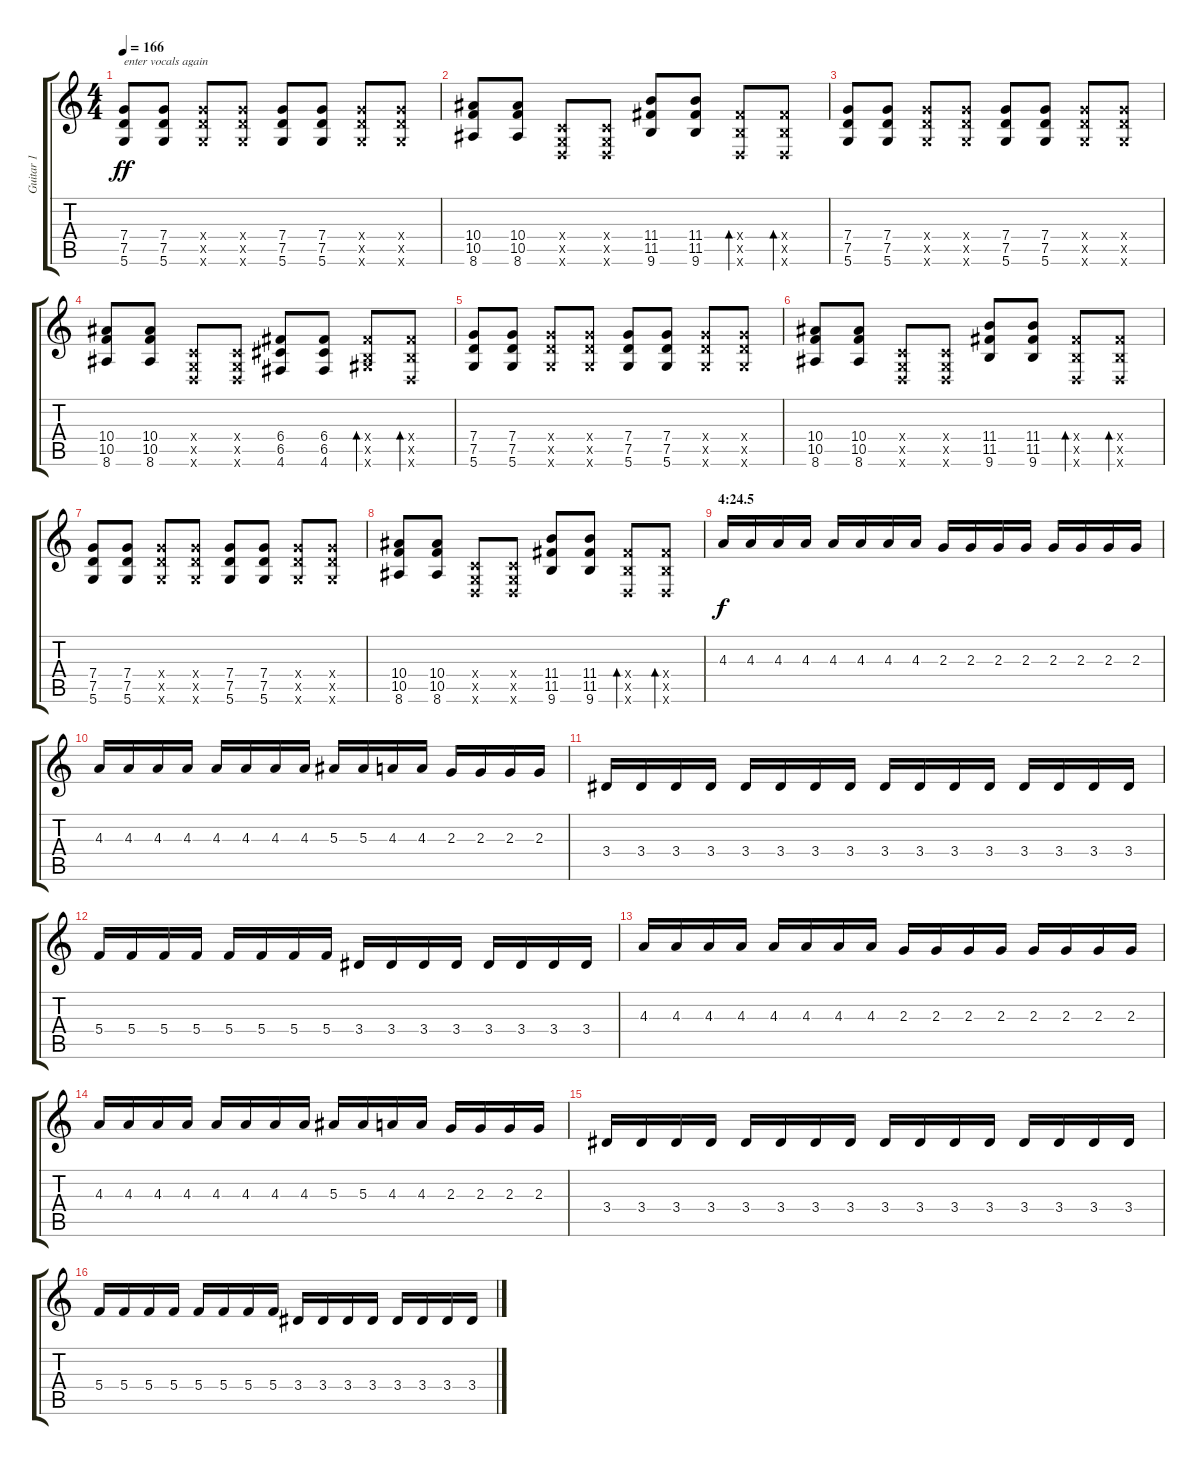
\track ("Guitar 1" "Guitar 1") {instrument overdrivenguitar}
\staff {score tabs}
\tuning (D4 A3 F3 C3 G2 D2) {hide}
\ts (4 4)
\tempo 166
\clef g2
\ks c
(7.4 7.5 5.6).8{txt "enter vocals again" dy ff} (7.4 7.5 5.6).8 (7.4{x} 7.5{x} 5.6{x}).8 (7.4{x} 7.5{x} 5.6{x}).8 (7.4 7.5 5.6).8 (7.4 7.5 5.6).8 (7.4{x} 7.5{x} 5.6{x}).8 (7.4{x} 7.5{x} 5.6{x}).8 |
(10.4 10.5 8.6).8 (10.4 10.5 8.6).8 (0.4{x} 0.5{x} 0.6{x}).8 (0.4{x} 0.5{x} 0.6{x}).8 (11.4 11.5 9.6).8 (11.4 11.5 9.6).8 (6.4{x} 4.5{x} 0.6{x}).8{bd 60} (6.4{x} 4.5{x} 0.6{x}).8{bd 60} |
(7.4 7.5 5.6).8 (7.4 7.5 5.6).8 (7.4{x} 7.5{x} 5.6{x}).8 (7.4{x} 7.5{x} 5.6{x}).8 (7.4 7.5 5.6).8 (7.4 7.5 5.6).8 (7.4{x} 7.5{x} 5.6{x}).8 (7.4{x} 7.5{x} 5.6{x}).8 |
(10.4 10.5 8.6).8 (10.4 10.5 8.6).8 (0.4{x} 0.5{x} 0.6{x}).8 (0.4{x} 0.5{x} 0.6{x}).8 (6.4 6.5 4.6).8 (6.4 6.5 4.6).8 (6.4{x} 4.5{x} 6.6{x}).8{bd 60} (6.4{x} 4.5{x} 0.6{x}).8{bd 60} |
(7.4 7.5 5.6).8 (7.4 7.5 5.6).8 (7.4{x} 7.5{x} 5.6{x}).8 (7.4{x} 7.5{x} 5.6{x}).8 (7.4 7.5 5.6).8 (7.4 7.5 5.6).8 (7.4{x} 7.5{x} 5.6{x}).8 (7.4{x} 7.5{x} 5.6{x}).8 |
(10.4 10.5 8.6).8 (10.4 10.5 8.6).8 (0.4{x} 0.5{x} 0.6{x}).8 (0.4{x} 0.5{x} 0.6{x}).8 (11.4 11.5 9.6).8 (11.4 11.5 9.6).8 (6.4{x} 4.5{x} 0.6{x}).8{bd 60} (6.4{x} 4.5{x} 0.6{x}).8{bd 60} |
(7.4 7.5 5.6).8 (7.4 7.5 5.6).8 (7.4{x} 7.5{x} 5.6{x}).8 (7.4{x} 7.5{x} 5.6{x}).8 (7.4 7.5 5.6).8 (7.4 7.5 5.6).8 (7.4{x} 7.5{x} 5.6{x}).8 (7.4{x} 7.5{x} 5.6{x}).8 |
(10.4 10.5 8.6).8 (10.4 10.5 8.6).8 (0.4{x} 0.5{x} 0.6{x}).8 (0.4{x} 0.5{x} 0.6{x}).8 (11.4 11.5 9.6).8 (11.4 11.5 9.6).8 (6.4{x} 4.5{x} 0.6{x}).8{bd 60} (6.4{x} 4.5{x} 0.6{x}).8{bd 60} |
\section ("" "4:24.5")
4.3.16{dy f} 4.3.16 4.3.16 4.3.16 4.3.16 4.3.16 4.3.16 4.3.16 2.3.16 2.3.16 2.3.16 2.3.16 2.3.16 2.3.16 2.3.16 2.3.16 |
4.3.16 4.3.16 4.3.16 4.3.16 4.3.16 4.3.16 4.3.16 4.3.16 5.3.16 5.3.16 4.3.16 4.3.16 2.3.16 2.3.16 2.3.16 2.3.16 |
3.4.16 3.4.16 3.4.16 3.4.16 3.4.16 3.4.16 3.4.16 3.4.16 3.4.16 3.4.16 3.4.16 3.4.16 3.4.16 3.4.16 3.4.16 3.4.16 |
5.4.16 5.4.16 5.4.16 5.4.16 5.4.16 5.4.16 5.4.16 5.4.16 3.4.16 3.4.16 3.4.16 3.4.16 3.4.16 3.4.16 3.4.16 3.4.16 |
4.3.16 4.3.16 4.3.16 4.3.16 4.3.16 4.3.16 4.3.16 4.3.16 2.3.16 2.3.16 2.3.16 2.3.16 2.3.16 2.3.16 2.3.16 2.3.16 |
4.3.16 4.3.16 4.3.16 4.3.16 4.3.16 4.3.16 4.3.16 4.3.16 5.3.16 5.3.16 4.3.16 4.3.16 2.3.16 2.3.16 2.3.16 2.3.16 |
3.4.16 3.4.16 3.4.16 3.4.16 3.4.16 3.4.16 3.4.16 3.4.16 3.4.16 3.4.16 3.4.16 3.4.16 3.4.16 3.4.16 3.4.16 3.4.16 |
5.4.16 5.4.16 5.4.16 5.4.16 5.4.16 5.4.16 5.4.16 5.4.16 3.4.16 3.4.16 3.4.16 3.4.16 3.4.16 3.4.16 3.4.16 3.4.16
